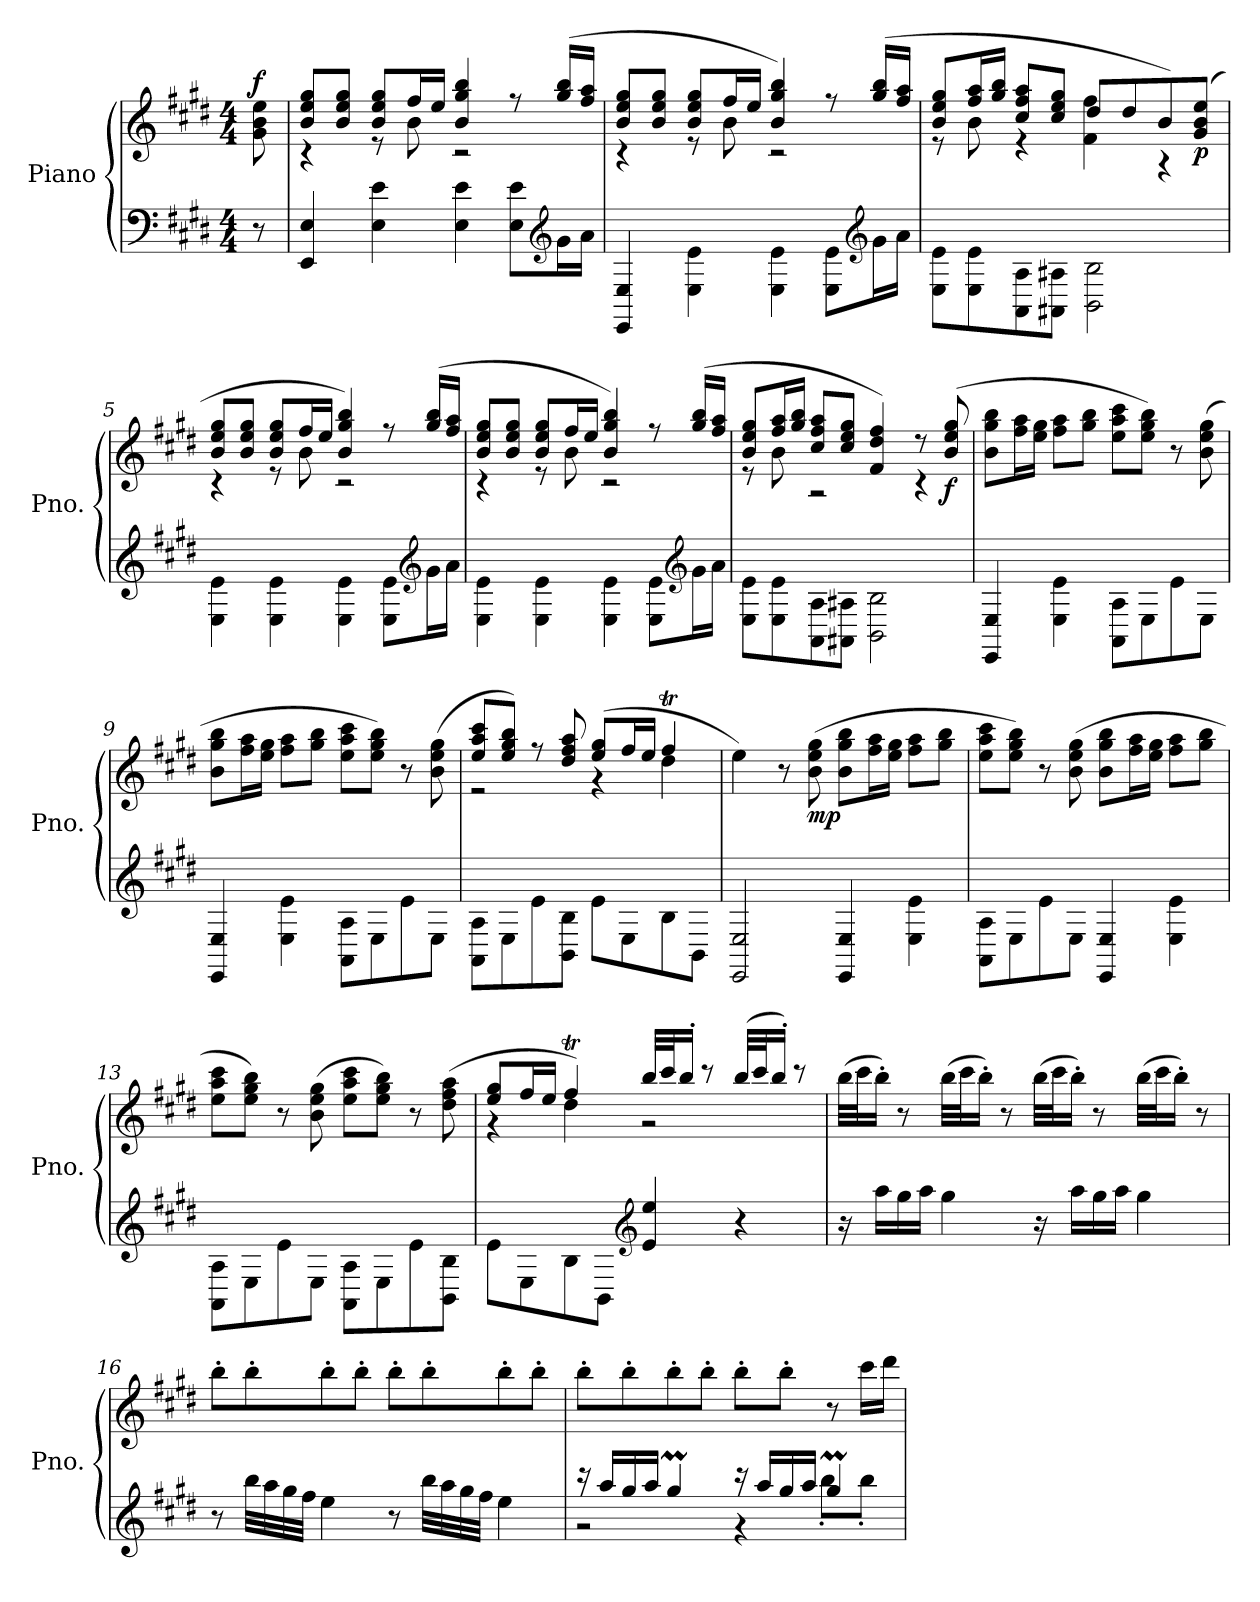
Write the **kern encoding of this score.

**kern	**kern	**dynam
*part1	*part1	*part1
*staff2	*staff1	*staff1/2
*I"Piano	*	*
*I'Pno.	*	*
*clefF4	*clefG2	*
*k[f#c#g#d#]	*k[f#c#g#d#]	*
*M4/4	*M4/4	*
*MM90	*MM90	*
=1	=1	=1
!	!	!LO:DY:a
8r	8g#\ 8b\ 8ee\	f
=2	=2	=2
*	*^	*
4EE/ 4E/	8b/ 8ee/ 8gg#/L	4r	.
.	8b/ 8ee/ 8gg#/J	.	.
4E\ 4e\	8b/ 8ee/ 8gg#/L	8r	.
.	16ff#/L	8b\	.
.	16ee/JJ	.	.
4E\ 4e\	4b/ 4gg#/ 4bb/	2r	.
8E\ 8e\L	8r	.	.
*clefG2	*	*	*
16g#\L	(>16gg#/ 16bb/LL	.	.
16a\JJ	16ff#/ 16aa/JJ	.	.
=3	=3	=3	=3
4EE/ 4E/	8b/ 8ee/ 8gg#/L	4r	.
.	8b/ 8ee/ 8gg#/J	.	.
4E\ 4e\	8b/ 8ee/ 8gg#/L	8r	.
.	16ff#/L	8b\	.
.	16ee/JJ	.	.
4E\ 4e\	4b/ 4gg#/ 4bb/)	2r	.
8E\ 8e\L	8r	.	.
*clefG2	*	*	*
16g#\L	(>16gg#/ 16bb/LL	.	.
16a\JJ	16ff#/ 16aa/JJ	.	.
=4	=4	=4	=4
8E\ 8e\L	8b/ 8ee/ 8gg#/L	8r	.
8E\ 8e\	16ff#/ 16aa/L	8b\	.
.	16gg#/ 16bb/JJ	.	.
8AA\ 8A\	8cc#/ 8ff#/ 8aa/L	4r	.
8AA#X\ 8A#X\J	8cc#/ 8ee/ 8gg#/J	.	.
2BB\ 2B\	8dd#/L	4f#\ 4ff#\	.
.	8dd#/	.	.
.	8b/)	4r	.
!	!	!	!LO:DY:b
.	(>8g#/ 8b/ 8ee/J	.	p
!!LO:LB:g=z	!!
=5	=5	=5	=5
4E\ 4e\	8b/ 8ee/ 8gg#/L	4r	.
.	8b/ 8ee/ 8gg#/J	.	.
4E\ 4e\	8b/ 8ee/ 8gg#/L	8r	.
.	16ff#/L	8b\	.
.	16ee/JJ	.	.
4E\ 4e\	4b/ 4gg#/ 4bb/)	2r	.
8E\ 8e\L	8r	.	.
*clefG2	*	*	*
16g#\L	(>16gg#/ 16bb/LL	.	.
16a\JJ	16ff#/ 16aa/JJ	.	.
=6	=6	=6	=6
4E\ 4e\	8b/ 8ee/ 8gg#/L	4r	.
.	8b/ 8ee/ 8gg#/J	.	.
4E\ 4e\	8b/ 8ee/ 8gg#/L	8r	.
.	16ff#/L	8b\	.
.	16ee/JJ	.	.
4E\ 4e\	4b/ 4gg#/ 4bb/)	2r	.
8E\ 8e\L	8r	.	.
*clefG2	*	*	*
16g#\L	(>16gg#/ 16bb/LL	.	.
16a\JJ	16ff#/ 16aa/JJ	.	.
=7	=7	=7	=7
8E\ 8e\L	8b/ 8ee/ 8gg#/L	8r	.
8E\ 8e\	16ff#/ 16aa/L	8b\	.
.	16gg#/ 16bb/JJ	.	.
8AA\ 8A\	8cc#/ 8ff#/ 8aa/L	2r	.
8AA#X\ 8A#X\J	8cc#/ 8ee/ 8gg#/J	.	.
2BB\ 2B\	4f#/ 4dd#/ 4ff#/)	.	.
.	8r	4r	.
!	!	!	!LO:DY:b
.	(>8b/ 8ee/ 8gg#/	.	f
*	*v	*v	*
!!LO:LB:g=z
=8	=8	=8
4EE/ 4E/	8b\ 8gg#\ 8bb\L	.
.	16ff#\ 16aa\L	.
.	16ee\ 16gg#\JJ	.
4E\ 4e\	8ff#\ 8aa\L	.
.	8gg#\ 8bb\J	.
8AA\ 8A\L	8ee\ 8aa\ 8ccc#\L	.
8E\	8ee\ 8gg#\ 8bb\J)	.
8e\	8r	.
8E\J	(>8b\ 8ee\ 8gg#\	.
=9	=9	=9
4EE/ 4E/	8b\ 8gg#\ 8bb\L	.
.	16ff#\ 16aa\L	.
.	16ee\ 16gg#\JJ	.
4E\ 4e\	8ff#\ 8aa\L	.
.	8gg#\ 8bb\J	.
8AA\ 8A\L	8ee\ 8aa\ 8ccc#\L	.
8E\	8ee\ 8gg#\ 8bb\J)	.
8e\	8r	.
8E\J	(>8b\ 8ee\ 8gg#\	.
=10	=10	=10
*	*^	*
8AA\ 8A\L	8ee/ 8aa/ 8ccc#/L	2r	.
8E\	8ee/ 8gg#/ 8bb/J)	.	.
8e\	8r	.	.
8BB\ 8B\J	8dd#/ 8ff#/ 8aa/	.	.
8e\L	(>8ee/ 8gg#/L	4r	.
8E\	16ff#/L	.	.
.	16ee/JJ	.	.
8B\	4ff#T/	4dd#\	.
8BB\J	.	.	.
*	*v	*v	*
=11	=11	=11
2EE/ 2E/	4ee\)	.
.	8r	.
!	!	!LO:DY:b
.	(>8b\ 8ee\ 8gg#\	mp
4EE/ 4E/	8b\ 8gg#\ 8bb\L	.
.	16ff#\ 16aa\L	.
.	16ee\ 16gg#\JJ	.
4E\ 4e\	8ff#\ 8aa\L	.
.	8gg#\ 8bb\J	.
!!LO:LB:g=z
=12	=12	=12
8AA\ 8A\L	8ee\ 8aa\ 8ccc#\L	.
8E\	8ee\ 8gg#\ 8bb\J)	.
8e\	8r	.
8E\J	(>8b\ 8ee\ 8gg#\	.
4EE/ 4E/	8b\ 8gg#\ 8bb\L	.
.	16ff#\ 16aa\L	.
.	16ee\ 16gg#\JJ	.
4E\ 4e\	8ff#\ 8aa\L	.
.	8gg#\ 8bb\J	.
=13	=13	=13
8AA\ 8A\L	8ee\ 8aa\ 8ccc#\L	.
8E\	8ee\ 8gg#\ 8bb\J)	.
8e\	8r	.
8E\J	(>8b\ 8ee\ 8gg#\	.
8AA\ 8A\L	8ee\ 8aa\ 8ccc#\L	.
8E\	8ee\ 8gg#\ 8bb\J)	.
8e\	8r	.
8BB\ 8B\J	(>8dd#\ 8ff#\ 8aa\	.
=14	=14	=14
*	*^	*
8e\L	8ee/ 8gg#/L	4r	.
8E\	16ff#/L	.	.
.	16ee/JJ	.	.
8B\	4ff#T/)	4dd#\	.
8BB\J	.	.	.
*clefG2	*	*	*
4e/ 4ee/	32bb/LLL	2r	.
.	32ccc#/J	.	.
.	16bb'/JJ	.	.
.	8r	.	.
4r	(>32bb/LLL	.	.
.	32ccc#/J	.	.
.	16bb'/JJ)	.	.
.	8r	.	.
*	*v	*v	*
!!LO:LB:g=z
=15	=15	=15
16r	(>32bb\LLL	.
.	32ccc#\J	.
16aa\LL	16bb'\JJ)	.
16gg#\	8r	.
16aa\JJ	.	.
4gg#\	(>32bb\LLL	.
.	32ccc#\J	.
.	16bb'\JJ)	.
.	8r	.
16r	(>32bb\LLL	.
.	32ccc#\J	.
16aa\LL	16bb'\JJ)	.
16gg#\	8r	.
16aa\JJ	.	.
4gg#\	(>32bb\LLL	.
.	32ccc#\J	.
.	16bb'\JJ)	.
.	8r	.
=16	=16	=16
8r	8bb'\L	.
32bb\LLL	8bb'\	.
32aa\	.	.
32gg#\	.	.
32ff#\JJJ	.	.
4ee\	8bb'\	.
.	8bb'\J	.
8r	8bb'\L	.
32bb\LLL	8bb'\	.
32aa\	.	.
32gg#\	.	.
32ff#\JJJ	.	.
4ee\	8bb'\	.
.	8bb'\J	.
=17	=17	=17
*^	*	*
16r	2r	8bb'\L	.
16aa/LL	.	.	.
16gg#/	.	8bb'\	.
16aa/JJ	.	.	.
4gg#m/	.	8bb'\	.
.	.	8bb'\J	.
16r	4r	8bb'\L	.
16aa/LL	.	.	.
16gg#/	.	8bb'\J	.
16aa/JJ	.	.	.
4gg#m/	8bb'\L	8r	.
.	8bb'\J	16ccc#\LL	.
.	.	16ddd#\JJ	.
*v	*v	*	*
=	=	=
*-	*-	*-
